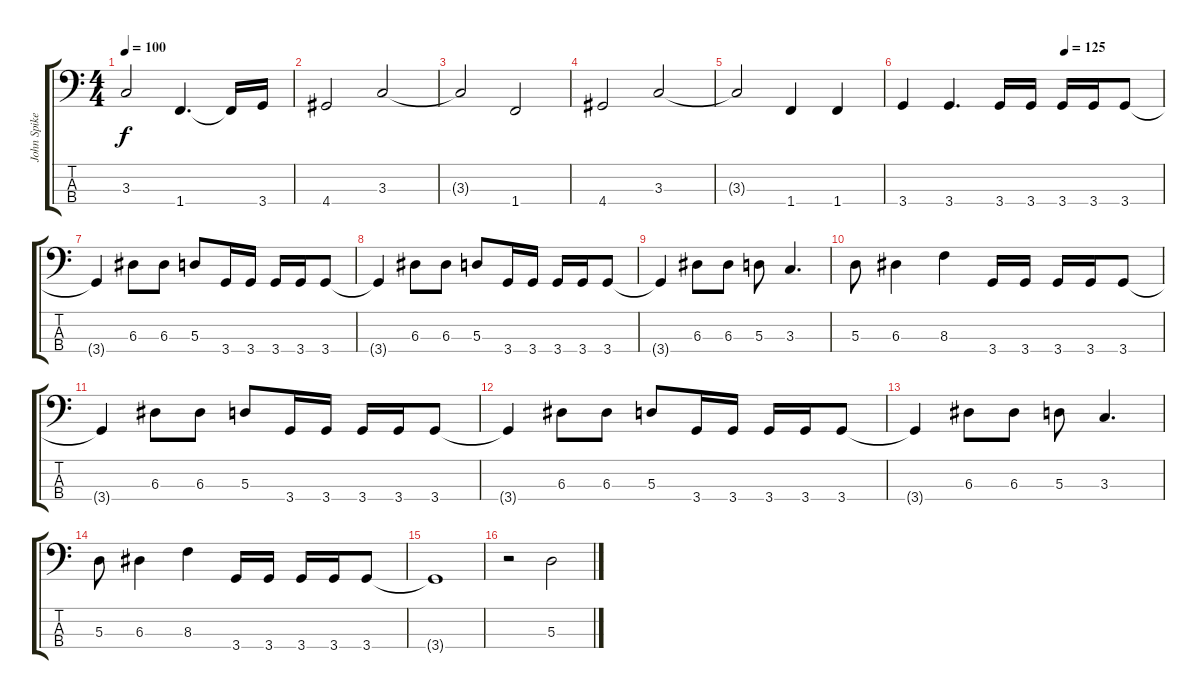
\track ("John Spiker" "John Spike") {instrument electricbassfinger}
\staff {score tabs}
\tuning (G2 D2 A1 E1) {hide}
\ts (4 4)
\tempo 100
\clef f4
\ks c
3.3{t}.2{dy f} 1.4.4{d} 1.4{t}.16 3.4.16 |
4.4.2 3.3.2 |
3.3{t}.2 1.4.2 |
4.4.2 3.3.2 |
3.3{t}.2 1.4.4 1.4.4 |
\tempo (125 0.625)
3.4.4 3.4.4{d} 3.4.16 3.4.16 3.4.16 3.4.16 3.4.8 |
3.4{t}.4 6.3.8 6.3.8 5.3.8 3.4.16 3.4.16 3.4.16 3.4.16 3.4.8 |
3.4{t}.4 6.3.8 6.3.8 5.3.8 3.4.16 3.4.16 3.4.16 3.4.16 3.4.8 |
3.4{t}.4 6.3.8 6.3.8 5.3.8 3.3.4{d} |
5.3.8 6.3.4 8.3.4 3.4.16 3.4.16 3.4.16 3.4.16 3.4.8 |
3.4{t}.4 6.3.8 6.3.8 5.3.8 3.4.16 3.4.16 3.4.16 3.4.16 3.4.8 |
3.4{t}.4 6.3.8 6.3.8 5.3.8 3.4.16 3.4.16 3.4.16 3.4.16 3.4.8 |
3.4{t}.4 6.3.8 6.3.8 5.3.8 3.3.4{d} |
5.3.8 6.3.4 8.3.4 3.4.16 3.4.16 3.4.16 3.4.16 3.4.8 |
3.4{t}.1 |
r.2 5.3.2
